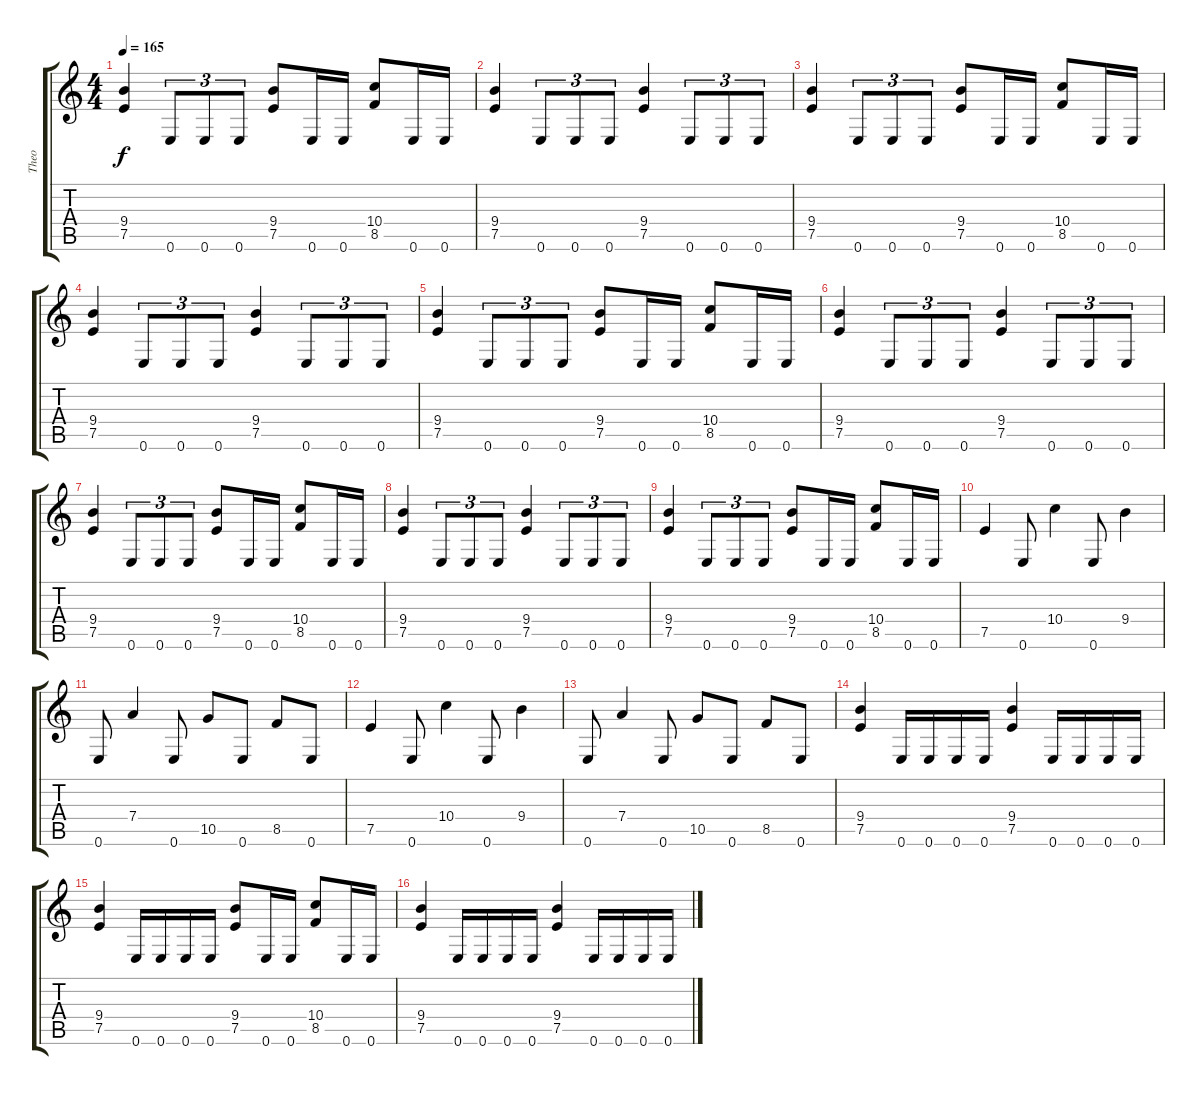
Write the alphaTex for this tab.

\track ("Theo" "Theo") {instrument overdrivenguitar}
\staff {score tabs}
\tuning (E4 B3 G3 D3 A2 E2) {hide}
\ts (4 4)
\tempo 165
\clef g2
\ks c
(9.4 7.5).4{dy f} 0.6.8{tu (3 2)} 0.6.8{tu (3 2)} 0.6.8{tu (3 2)} (9.4 7.5).8 0.6.16 0.6.16 (10.4 8.5).8 0.6.16 0.6.16 |
(9.4 7.5).4 0.6.8{tu (3 2)} 0.6.8{tu (3 2)} 0.6.8{tu (3 2)} (9.4 7.5).4 0.6.8{tu (3 2)} 0.6.8{tu (3 2)} 0.6.8{tu (3 2)} |
(9.4 7.5).4 0.6.8{tu (3 2)} 0.6.8{tu (3 2)} 0.6.8{tu (3 2)} (9.4 7.5).8 0.6.16 0.6.16 (10.4 8.5).8 0.6.16 0.6.16 |
(9.4 7.5).4 0.6.8{tu (3 2)} 0.6.8{tu (3 2)} 0.6.8{tu (3 2)} (9.4 7.5).4 0.6.8{tu (3 2)} 0.6.8{tu (3 2)} 0.6.8{tu (3 2)} |
(9.4 7.5).4 0.6.8{tu (3 2)} 0.6.8{tu (3 2)} 0.6.8{tu (3 2)} (9.4 7.5).8 0.6.16 0.6.16 (10.4 8.5).8 0.6.16 0.6.16 |
(9.4 7.5).4 0.6.8{tu (3 2)} 0.6.8{tu (3 2)} 0.6.8{tu (3 2)} (9.4 7.5).4 0.6.8{tu (3 2)} 0.6.8{tu (3 2)} 0.6.8{tu (3 2)} |
(9.4 7.5).4 0.6.8{tu (3 2)} 0.6.8{tu (3 2)} 0.6.8{tu (3 2)} (9.4 7.5).8 0.6.16 0.6.16 (10.4 8.5).8 0.6.16 0.6.16 |
(9.4 7.5).4 0.6.8{tu (3 2)} 0.6.8{tu (3 2)} 0.6.8{tu (3 2)} (9.4 7.5).4 0.6.8{tu (3 2)} 0.6.8{tu (3 2)} 0.6.8{tu (3 2)} |
(9.4 7.5).4 0.6.8{tu (3 2)} 0.6.8{tu (3 2)} 0.6.8{tu (3 2)} (9.4 7.5).8 0.6.16 0.6.16 (10.4 8.5).8 0.6.16 0.6.16 |
7.5.4 0.6.8 10.4.4 0.6.8 9.4.4 |
0.6.8 7.4.4 0.6.8 10.5.8 0.6.8 8.5.8 0.6.8 |
7.5.4 0.6.8 10.4.4 0.6.8 9.4.4 |
0.6.8 7.4.4 0.6.8 10.5.8 0.6.8 8.5.8 0.6.8 |
(9.4 7.5).4 0.6.16 0.6.16 0.6.16 0.6.16 (9.4 7.5).4 0.6.16 0.6.16 0.6.16 0.6.16 |
(9.4 7.5).4 0.6.16 0.6.16 0.6.16 0.6.16 (9.4 7.5).8 0.6.16 0.6.16 (10.4 8.5).8 0.6.16 0.6.16 |
(9.4 7.5).4 0.6.16 0.6.16 0.6.16 0.6.16 (9.4 7.5).4 0.6.16 0.6.16 0.6.16 0.6.16
